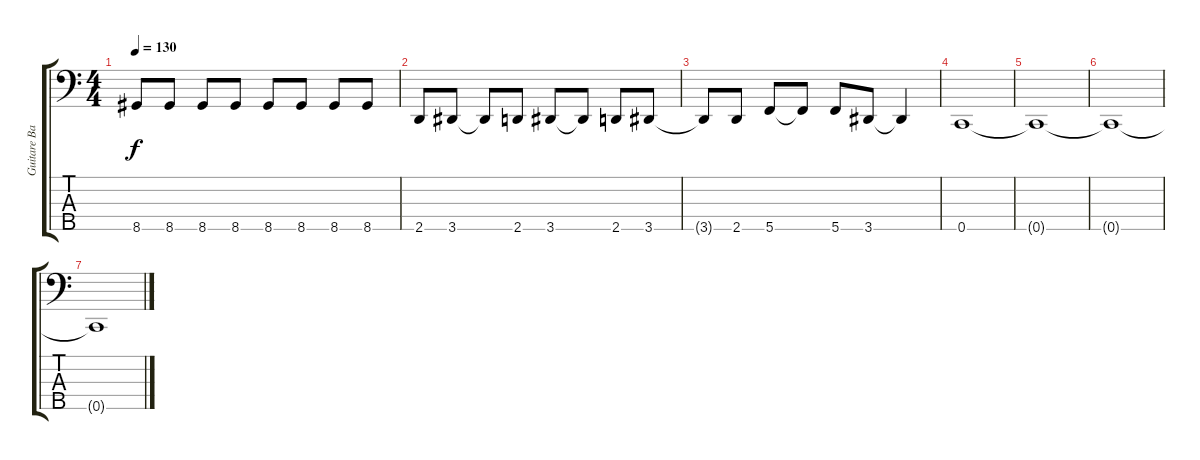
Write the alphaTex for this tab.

\track ("Guitare Basse" "Guitare Ba") {instrument fretlessbass}
\staff {score tabs}
\tuning (Ab2 Eb2 Bb1 F1 C1) {hide}
\ts (4 4)
\tempo 130
\clef f4
\ks c
8.5{t}.8{dy f} 8.5.8 8.5.8 8.5.8 8.5.8 8.5.8 8.5.8 8.5.8 |
2.5.8 3.5.8 3.5{t}.8 2.5.8 3.5.8 3.5{t}.8 2.5.8 3.5.8 |
3.5{t}.8 2.5.8 5.5.8 5.5{t}.8 5.5.8 3.5.8 3.5{t}.4 |
0.5.1 |
0.5{t}.1 |
0.5{t}.1 |
0.5{t}.1
